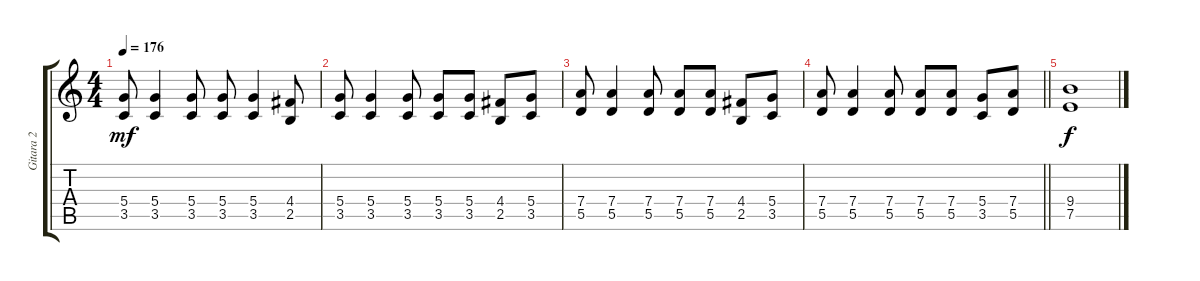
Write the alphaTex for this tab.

\track ("Gitara 2" "Gitara 2") {instrument overdrivenguitar}
\staff {score tabs}
\tuning (E4 B3 G3 D3 A2 E2) {hide}
\ts (4 4)
\tempo 176
\clef g2
\ks c
(5.4 3.5).8{dy mf} (5.4 3.5).4 (5.4 3.5).8 (5.4 3.5).8 (5.4 3.5).4 (4.4 2.5).8 |
(5.4 3.5).8 (5.4 3.5).4 (5.4 3.5).8 (5.4 3.5).8 (5.4 3.5).8 (4.4 2.5).8 (5.4 3.5).8 |
(7.4 5.5).8 (7.4 5.5).4 (7.4 5.5).8 (7.4 5.5).8 (7.4 5.5).8 (4.4 2.5).8 (5.4 3.5).8 |
\barLineRight lightlight
(7.4 5.5).8 (7.4 5.5).4 (7.4 5.5).8 (7.4 5.5).8 (7.4 5.5).8 (5.4 3.5).8 (7.4 5.5).8 |
(9.4 7.5).1{dy f}
